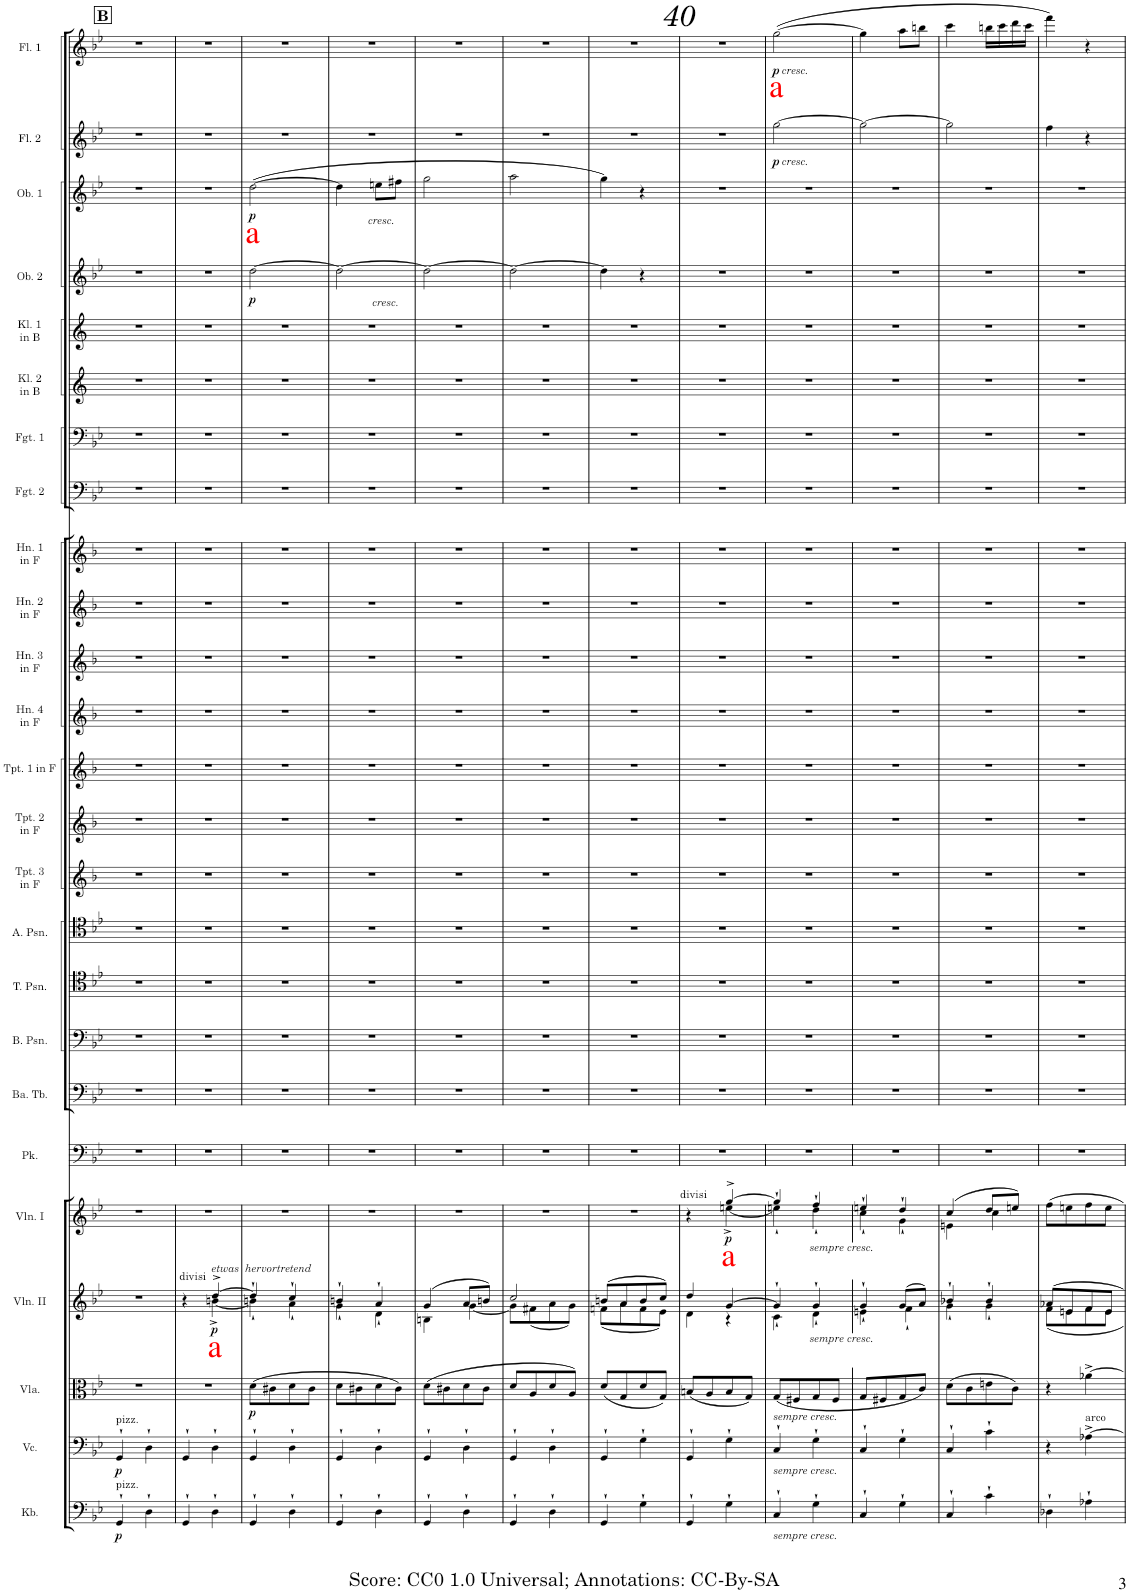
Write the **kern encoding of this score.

**kern	**dynam	**kern	**dynam	**kern	**dynam	**kern	**text	**dynam	**kern	**text	**dynam	**kern	**kern	**kern	**kern	**kern	**kern	**kern	**kern	**kern	**kern	**kern	**kern	**kern	**kern	**kern	**kern	**kern	**dynam	**kern	**text	**dynam	**kern	**dynam	**kern	**text	**dynam
*part25	*part25	*part24	*part24	*part23	*part23	*part22	*part22	*part22	*part21	*part21	*part21	*part20	*part19	*part18	*part17	*part16	*part15	*part14	*part13	*part12	*part11	*part10	*part9	*part8	*part7	*part6	*part5	*part4	*part4	*part3	*part3	*part3	*part2	*part2	*part1	*part1	*part1
*staff25	*staff25	*staff24	*staff24	*staff23	*staff23	*staff22	*staff22	*staff22	*staff21	*staff21	*staff21	*staff20	*staff19	*staff18	*staff17	*staff16	*staff15	*staff14	*staff13	*staff12	*staff11	*staff10	*staff9	*staff8	*staff7	*staff6	*staff5	*staff4	*staff4	*staff3	*staff3	*staff3	*staff2	*staff2	*staff1	*staff1	*staff1
*I"Kontrabässe	*	*I"Violoncellos	*	*I"Violen	*	*I"Violinen II	*	*	*I"Violinen I	*	*	*I"Pauken	*I"Bass Tuba	*I"Bassposaune	*I"Tenorposaune	*I"Altposaune	*I"Trompete 3 in F	*I"Trompete 2 in F	*I"Trompete 1 in F	*I"Horn 4 in F	*I"Horn 3 in F	*I"Horn 2 in F	*I"Horn 1 in F	*I"Fagott 2	*I"Fagott 1	*I"Klarinette 2 in B	*I"Klarinette 1 in B	*I"Oboe 2	*	*I"Oboe 1	*	*	*I"Flöte 2	*	*I"Flöte 1	*	*
*I'Kb.	*	*I'Vc.	*	*	*	*I'Vln. II	*	*	*I'Vln. I	*	*	*I'Pk.	*I'Ba. Tb.	*I'B. Psn.	*I'T. Psn.	*I'A. Psn.	*I'Tpt. 3 in F	*I'Tpt. 2 in F	*I'Tpt. 1 in F	*I'Hn. 4 in F	*I'Hn. 3  in F	*I'Hn. 2  in F	*I'Hn. 1 in F	*I'Fgt. 2	*I'Fgt. 1	*I'Kl. 2 in B	*I'Kl. 1  in B	*I'Ob. 2	*	*I'Ob. 1	*	*	*I'Fl. 2	*	*I'Fl. 1	*	*
!!LO:PB:g=z
*clefF4	*	*clefF4	*	*clefC3	*	*clefG2	*	*	*clefG2	*	*	*clefF4	*clefF4	*clefF4	*clefC4	*clefC4	*clefG2	*clefG2	*clefG2	*clefG2	*clefG2	*clefG2	*clefG2	*clefF4	*clefF4	*clefG2	*clefG2	*clefG2	*	*clefG2	*	*	*clefG2	*	*clefG2	*	*
*Trd7c12	*	*	*	*	*	*	*	*	*	*	*	*	*	*	*	*	*Trd-3c-5	*Trd-3c-5	*Trd-3c-5	*Trd4c7	*Trd4c7	*Trd4c7	*Trd4c7	*	*	*Trd1c2	*Trd1c2	*	*	*	*	*	*	*	*	*	*
*k[b-e-]	*	*k[b-e-]	*	*k[b-e-]	*	*k[b-e-]	*	*	*k[b-e-]	*	*	*k[b-e-]	*k[b-e-]	*k[b-e-]	*k[b-e-]	*k[b-e-]	*k[b-]	*k[b-]	*k[b-]	*k[b-]	*k[b-]	*k[b-]	*k[b-]	*k[b-e-]	*k[b-e-]	*k[]	*k[]	*k[b-e-]	*	*k[b-e-]	*	*	*k[b-e-]	*	*k[b-e-]	*	*
*M2/4	*	*M2/4	*	*M2/4	*	*M2/4	*	*	*M2/4	*	*	*M2/4	*M2/4	*M2/4	*M2/4	*M2/4	*M2/4	*M2/4	*M2/4	*M2/4	*M2/4	*M2/4	*M2/4	*M2/4	*M2/4	*M2/4	*M2/4	*M2/4	*	*M2/4	*	*	*M2/4	*	*M2/4	*	*
!!LO:REH:place=s1:a:B:cj:fs=14:t=B
=33	=33	=33	=33	=33	=33	=33	=33	=33	=33	=33	=33	=33	=33	=33	=33	=33	=33	=33	=33	=33	=33	=33	=33	=33	=33	=33	=33	=33	=33	=33	=33	=33	=33	=33	=33	=33	=33
!	!	!LO:TX:a:t=pizz.	!	!	!	!	!	!	!	!	!	!	!	!	!	!	!	!	!	!	!	!	!	!	!	!	!	!	!	!	!	!	!	!	!	!	!
!LO:TX:a:t=pizz.	!	!	!	!	!	!	!	!	!	!	!	!	!	!	!	!	!	!	!	!	!	!	!	!	!	!	!	!	!	!	!	!	!	!	!	!	!
!	!LO:DY:b	!	!LO:DY:b	!	!	!	!	!	!	!	!	!	!	!	!	!	!	!	!	!	!	!	!	!	!	!	!	!	!	!	!	!	!	!	!	!	!
4GG`>/	p	4GG`>/	p	2r	.	2r	.	.	2r	.	.	2r	2r	2r	2r	2r	2r	2r	2r	2r	2r	2r	2r	2r	2r	2r	2r	2r	.	2r	.	.	2r	.	2r	.	.
4D`>\	.	4D`>\	.	.	.	.	.	.	.	.	.	.	.	.	.	.	.	.	.	.	.	.	.	.	.	.	.	.	.	.	.	.	.	.	.	.	.
=34	=34	=34	=34	=34	=34	=34	=34	=34	=34	=34	=34	=34	=34	=34	=34	=34	=34	=34	=34	=34	=34	=34	=34	=34	=34	=34	=34	=34	=34	=34	=34	=34	=34	=34	=34	=34	=34
*	*	*	*	*	*	*^	*	*	*	*	*	*	*	*	*	*	*	*	*	*	*	*	*	*	*	*	*	*	*	*	*	*	*	*	*	*	*
!	!	!	!	!	!	!LO:TX:a:t=divisi	!	!	!	!	!	!	!	!	!	!	!	!	!	!	!	!	!	!	!	!	!	!	!	!	!	!	!	!	!	!	!	!
4GG`>/	.	4GG`>/	.	2r	.	4r	4ryy	.	.	2r	.	.	2r	2r	2r	2r	2r	2r	2r	2r	2r	2r	2r	2r	2r	2r	2r	2r	2r	.	2r	.	.	2r	.	2r	.	.
!	!	!	!	!	!	!LO:TX:a:i:t=etwas  hervortretend	!	!	!	!	!	!	!	!	!	!	!	!	!	!	!	!	!	!	!	!	!	!	!	!	!	!	!	!	!	!	!	!
!	!	!	!	!	!	!	!	!LO:LY:b:color=#FF0000	!LO:DY:b	!	!	!	!	!	!	!	!	!	!	!	!	!	!	!	!	!	!	!	!	!	!	!	!	!	!	!	!	!
4D`>\	.	4D`>\	.	.	.	[4dd^>/	[4bn^<\	a	p	.	.	.	.	.	.	.	.	.	.	.	.	.	.	.	.	.	.	.	.	.	.	.	.	.	.	.	.	.
=35	=35	=35	=35	=35	=35	=35	=35	=35	=35	=35	=35	=35	=35	=35	=35	=35	=35	=35	=35	=35	=35	=35	=35	=35	=35	=35	=35	=35	=35	=35	=35	=35	=35	=35	=35	=35	=35	=35
!	!	!	!	!	!LO:DY:b	!	!	!	!	!	!	!	!	!	!	!	!	!	!	!	!	!	!	!	!	!	!	!	!	!LO:DY:b	!	!LO:LY:b:color=#FF0000	!LO:DY:b	!	!	!	!	!
4GG`>/	.	4GG`>/	.	(8d\L	p	4dd`</]	4bn`>\]	.	.	2r	.	.	2r	2r	2r	2r	2r	2r	2r	2r	2r	2r	2r	2r	2r	2r	2r	2r	[2dd\	p	([2dd\	a	p	2r	.	2r	.	.
.	.	.	.	8c#X\	.	.	.	.	.	.	.	.	.	.	.	.	.	.	.	.	.	.	.	.	.	.	.	.	.	.	.	.	.	.	.	.	.	.
4D`>\	.	4D`>\	.	8d\	.	4cc`</	4a`>\	.	.	.	.	.	.	.	.	.	.	.	.	.	.	.	.	.	.	.	.	.	.	.	.	.	.	.	.	.	.	.
.	.	.	.	8c#\J	.	.	.	.	.	.	.	.	.	.	.	.	.	.	.	.	.	.	.	.	.	.	.	.	.	.	.	.	.	.	.	.	.	.
=36	=36	=36	=36	=36	=36	=36	=36	=36	=36	=36	=36	=36	=36	=36	=36	=36	=36	=36	=36	=36	=36	=36	=36	=36	=36	=36	=36	=36	=36	=36	=36	=36	=36	=36	=36	=36	=36	=36
!	!	!	!	!	!	!	!	!	!	!	!	!	!	!	!	!	!	!	!	!	!	!	!	!	!	!	!	!	!LO:TX:b:i:t=cresc.	!	!	!	!	!	!	!	!	!
4GG`>/	.	4GG`>/	.	8d\L	.	4bn`</	4g`>\	.	.	2r	.	.	2r	2r	2r	2r	2r	2r	2r	2r	2r	2r	2r	2r	2r	2r	2r	2r	2dd\_	.	4dd\]	.	.	2r	.	2r	.	.
.	.	.	.	8c#X\	.	.	.	.	.	.	.	.	.	.	.	.	.	.	.	.	.	.	.	.	.	.	.	.	.	.	.	.	.	.	.	.	.	.
!	!	!	!	!	!	!	!	!	!	!	!	!	!	!	!	!	!	!	!	!	!	!	!	!	!	!	!	!	!	!	!LO:TX:b:i:t=cresc.	!	!	!	!	!	!	!
4D`>\	.	4D`>\	.	8d\	.	4a`</	4d`>\	.	.	.	.	.	.	.	.	.	.	.	.	.	.	.	.	.	.	.	.	.	.	.	8een\L	.	.	.	.	.	.	.
.	.	.	.	8c#\J)	.	.	.	.	.	.	.	.	.	.	.	.	.	.	.	.	.	.	.	.	.	.	.	.	.	.	8ff#X\J	.	.	.	.	.	.	.
=37	=37	=37	=37	=37	=37	=37	=37	=37	=37	=37	=37	=37	=37	=37	=37	=37	=37	=37	=37	=37	=37	=37	=37	=37	=37	=37	=37	=37	=37	=37	=37	=37	=37	=37	=37	=37	=37	=37
4GG`>/	.	4GG`>/	.	(8d\L	.	(4g/	4Bn\	.	.	2r	.	.	2r	2r	2r	2r	2r	2r	2r	2r	2r	2r	2r	2r	2r	2r	2r	2r	2dd\_	.	2gg\	.	.	2r	.	2r	.	.
.	.	.	.	8c#X\	.	.	.	.	.	.	.	.	.	.	.	.	.	.	.	.	.	.	.	.	.	.	.	.	.	.	.	.	.	.	.	.	.	.
4D`>\	.	4D`>\	.	8d\	.	8a/L	[4g\	.	.	.	.	.	.	.	.	.	.	.	.	.	.	.	.	.	.	.	.	.	.	.	.	.	.	.	.	.	.	.
.	.	.	.	8c#\J	.	8bn/J)	.	.	.	.	.	.	.	.	.	.	.	.	.	.	.	.	.	.	.	.	.	.	.	.	.	.	.	.	.	.	.	.
=38	=38	=38	=38	=38	=38	=38	=38	=38	=38	=38	=38	=38	=38	=38	=38	=38	=38	=38	=38	=38	=38	=38	=38	=38	=38	=38	=38	=38	=38	=38	=38	=38	=38	=38	=38	=38	=38	=38
4GG`>/	.	4GG`>/	.	8d/L	.	2cc/	8g\L]	.	.	2r	.	.	2r	2r	2r	2r	2r	2r	2r	2r	2r	2r	2r	2r	2r	2r	2r	2r	2dd\_	.	2aa\	.	.	2r	.	2r	.	.
.	.	.	.	8A/	.	.	(8f#X\	.	.	.	.	.	.	.	.	.	.	.	.	.	.	.	.	.	.	.	.	.	.	.	.	.	.	.	.	.	.	.
4D`>\	.	4D`>\	.	8d/	.	.	8a\	.	.	.	.	.	.	.	.	.	.	.	.	.	.	.	.	.	.	.	.	.	.	.	.	.	.	.	.	.	.	.
.	.	.	.	8A/J)	.	.	8g\J)	.	.	.	.	.	.	.	.	.	.	.	.	.	.	.	.	.	.	.	.	.	.	.	.	.	.	.	.	.	.	.
=39	=39	=39	=39	=39	=39	=39	=39	=39	=39	=39	=39	=39	=39	=39	=39	=39	=39	=39	=39	=39	=39	=39	=39	=39	=39	=39	=39	=39	=39	=39	=39	=39	=39	=39	=39	=39	=39	=39
4GG`>/	.	4GG`>/	.	(8d/L	.	(8bn/L	(8fn\L	.	.	2r	.	.	2r	2r	2r	2r	2r	2r	2r	2r	2r	2r	2r	2r	2r	2r	2r	2r	4dd\]	.	4gg\)	.	.	2r	.	2r	.	.
.	.	.	.	8G/	.	8a/	8a\	.	.	.	.	.	.	.	.	.	.	.	.	.	.	.	.	.	.	.	.	.	.	.	.	.	.	.	.	.	.	.
4G`>\	.	4G`>\	.	8d/	.	8b/	8f\	.	.	.	.	.	.	.	.	.	.	.	.	.	.	.	.	.	.	.	.	.	4r	.	4r	.	.	.	.	.	.	.
.	.	.	.	8G/J)	.	8cc/J)	8e-\J)	.	.	.	.	.	.	.	.	.	.	.	.	.	.	.	.	.	.	.	.	.	.	.	.	.	.	.	.	.	.	.
=40	=40	=40	=40	=40	=40	=40	=40	=40	=40	=40	=40	=40	=40	=40	=40	=40	=40	=40	=40	=40	=40	=40	=40	=40	=40	=40	=40	=40	=40	=40	=40	=40	=40	=40	=40	=40	=40	=40
*	*	*	*	*	*	*	*	*	*	*^	*	*	*	*	*	*	*	*	*	*	*	*	*	*	*	*	*	*	*	*	*	*	*	*	*	*	*	*
!	!	!	!	!	!	!	!	!	!	!LO:TX:a:t=divisi	!	!	!	!	!	!	!	!	!	!	!	!	!	!	!	!	!	!	!	!	!	!	!	!	!	!	!	!	!
4GG`>/	.	4GG`>/	.	(8Bn/L	.	4dd/	4d\	.	.	4r	4ryy	.	.	2r	2r	2r	2r	2r	2r	2r	2r	2r	2r	2r	2r	2r	2r	2r	2r	2r	.	2r	.	.	2r	.	2r	.	.
.	.	.	.	8A/	.	.	.	.	.	.	.	.	.	.	.	.	.	.	.	.	.	.	.	.	.	.	.	.	.	.	.	.	.	.	.	.	.	.	.
!	!	!	!	!	!	!	!	!	!	!	!	!LO:LY:b:color=#FF0000	!LO:DY:b	!	!	!	!	!	!	!	!	!	!	!	!	!	!	!	!	!	!	!	!	!	!	!	!	!	!
4G`>\	.	4G`>\	.	8B/	.	[4g/	4r	.	.	[4gg^>/	[4een^<\	a	p	.	.	.	.	.	.	.	.	.	.	.	.	.	.	.	.	.	.	.	.	.	.	.	.	.	.
.	.	.	.	8G/J)	.	.	.	.	.	.	.	.	.	.	.	.	.	.	.	.	.	.	.	.	.	.	.	.	.	.	.	.	.	.	.	.	.	.	.
=41	=41	=41	=41	=41	=41	=41	=41	=41	=41	=41	=41	=41	=41	=41	=41	=41	=41	=41	=41	=41	=41	=41	=41	=41	=41	=41	=41	=41	=41	=41	=41	=41	=41	=41	=41	=41	=41	=41	=41
!	!	!	!	!	!	!	!	!	!	!	!	!	!	!	!	!	!	!	!	!	!	!	!	!	!	!	!	!	!	!	!	!	!	!	!	!	!LO:TX:b:i:t=cresc.	!	!
!	!	!	!	!	!	!	!	!	!	!	!	!	!	!	!	!	!	!	!	!	!	!	!	!	!	!	!	!	!	!	!	!	!	!	!LO:TX:b:i:t=cresc.	!	!	!	!
!	!	!	!	!LO:TX:b:i:t=sempre cresc.	!	!	!	!	!	!	!	!	!	!	!	!	!	!	!	!	!	!	!	!	!	!	!	!	!	!	!	!	!	!	!	!	!	!	!
!	!	!LO:TX:b:i:t=sempre cresc.	!	!	!	!	!	!	!	!	!	!	!	!	!	!	!	!	!	!	!	!	!	!	!	!	!	!	!	!	!	!	!	!	!	!	!	!	!
!LO:TX:b:i:t=sempre cresc.	!	!	!	!	!	!	!	!	!	!	!	!	!	!	!	!	!	!	!	!	!	!	!	!	!	!	!	!	!	!	!	!	!	!	!	!	!	!	!
!	!	!	!	!	!	!	!	!	!	!	!	!	!	!	!	!	!	!	!	!	!	!	!	!	!	!	!	!	!	!	!	!	!	!	!	!LO:DY:b	!	!LO:LY:b:color=#FF0000	!LO:DY:b
4C`>/	.	4C`>/	.	(<8G/L	.	4g`</]	4c`>\	.	.	4gg`</]	4een`>\]	.	.	2r	2r	2r	2r	2r	2r	2r	2r	2r	2r	2r	2r	2r	2r	2r	2r	2r	.	2r	.	.	[2gg\	p	([2gg\	a	p
.	.	.	.	8F#X/	.	.	.	.	.	.	.	.	.	.	.	.	.	.	.	.	.	.	.	.	.	.	.	.	.	.	.	.	.	.	.	.	.	.	.
!	!	!	!	!	!	!	!	!	!	!LO:TX:b:i:t=sempre cresc.	!	!	!	!	!	!	!	!	!	!	!	!	!	!	!	!	!	!	!	!	!	!	!	!	!	!	!	!	!
!	!	!	!	!	!	!LO:TX:b:i:t=sempre cresc.	!	!	!	!	!	!	!	!	!	!	!	!	!	!	!	!	!	!	!	!	!	!	!	!	!	!	!	!	!	!	!	!	!
4G`>\	.	4G`>\	.	8G/	.	4g`</	4d`>\	.	.	4ff`</	4dd`>\	.	.	.	.	.	.	.	.	.	.	.	.	.	.	.	.	.	.	.	.	.	.	.	.	.	.	.	.
.	.	.	.	8F#/J	.	.	.	.	.	.	.	.	.	.	.	.	.	.	.	.	.	.	.	.	.	.	.	.	.	.	.	.	.	.	.	.	.	.	.
=42	=42	=42	=42	=42	=42	=42	=42	=42	=42	=42	=42	=42	=42	=42	=42	=42	=42	=42	=42	=42	=42	=42	=42	=42	=42	=42	=42	=42	=42	=42	=42	=42	=42	=42	=42	=42	=42	=42	=42
4C`>/	.	4C`>/	.	8G/L	.	4g`</	4en`>\	.	.	4een`</	4cc`>\	.	.	2r	2r	2r	2r	2r	2r	2r	2r	2r	2r	2r	2r	2r	2r	2r	2r	2r	.	2r	.	.	2gg\_	.	4gg\]	.	.
.	.	.	.	8F#X/	.	.	.	.	.	.	.	.	.	.	.	.	.	.	.	.	.	.	.	.	.	.	.	.	.	.	.	.	.	.	.	.	.	.	.
4G`>\	.	4G`>\	.	8G/	.	(8g/L	4f`<\	.	.	4dd`</	4g`>\	.	.	.	.	.	.	.	.	.	.	.	.	.	.	.	.	.	.	.	.	.	.	.	.	.	8aa\L	.	.
.	.	.	.	8c/J)	.	8a/J)	.	.	.	.	.	.	.	.	.	.	.	.	.	.	.	.	.	.	.	.	.	.	.	.	.	.	.	.	.	.	8bbn\J	.	.
=43	=43	=43	=43	=43	=43	=43	=43	=43	=43	=43	=43	=43	=43	=43	=43	=43	=43	=43	=43	=43	=43	=43	=43	=43	=43	=43	=43	=43	=43	=43	=43	=43	=43	=43	=43	=43	=43	=43	=43
4C`>/	.	4C`>/	.	(8d\L	.	4b-X`</	4g`>\	.	.	(4cc/	4en\	.	.	2r	2r	2r	2r	2r	2r	2r	2r	2r	2r	2r	2r	2r	2r	2r	2r	2r	.	2r	.	.	2gg\]	.	4ccc\	.	.
.	.	.	.	8c\	.	.	.	.	.	.	.	.	.	.	.	.	.	.	.	.	.	.	.	.	.	.	.	.	.	.	.	.	.	.	.	.	.	.	.
4c`>\	.	4c`>\	.	8en\	.	4b-`</	4g`>\	.	.	8dd/L	4cc\	.	.	.	.	.	.	.	.	.	.	.	.	.	.	.	.	.	.	.	.	.	.	.	.	.	16bbn\LL	.	.
.	.	.	.	.	.	.	.	.	.	.	.	.	.	.	.	.	.	.	.	.	.	.	.	.	.	.	.	.	.	.	.	.	.	.	.	.	16ccc\	.	.
.	.	.	.	8c\J)	.	.	.	.	.	8een/J)	.	.	.	.	.	.	.	.	.	.	.	.	.	.	.	.	.	.	.	.	.	.	.	.	.	.	16ddd\	.	.
.	.	.	.	.	.	.	.	.	.	.	.	.	.	.	.	.	.	.	.	.	.	.	.	.	.	.	.	.	.	.	.	.	.	.	.	.	16ccc\JJ	.	.
*	*	*	*	*	*	*	*	*	*	*v	*v	*	*	*	*	*	*	*	*	*	*	*	*	*	*	*	*	*	*	*	*	*	*	*	*	*	*	*	*
=44	=44	=44	=44	=44	=44	=44	=44	=44	=44	=44	=44	=44	=44	=44	=44	=44	=44	=44	=44	=44	=44	=44	=44	=44	=44	=44	=44	=44	=44	=44	=44	=44	=44	=44	=44	=44	=44	=44
4D-X`\	.	4r	.	4r	.	8a-X/L	8f\L	.	.	8ff\L	.	.	2r	2r	2r	2r	2r	2r	2r	2r	2r	2r	2r	2r	2r	2r	2r	2r	2r	.	2r	.	.	4ff\	.	4fff\)	.	.
.	.	.	.	.	.	8en/	8e\	.	.	8een\	.	.	.	.	.	.	.	.	.	.	.	.	.	.	.	.	.	.	.	.	.	.	.	.	.	.	.	.
!	!	!LO:TX:a:t=arco	!	!	!	!	!	!	!	!	!	!	!	!	!	!	!	!	!	!	!	!	!	!	!	!	!	!	!	!	!	!	!	!	!	!	!	!
4A-X`\	.	[4A-X^>\	.	[4a-X^>\	.	8f/	8f\	.	.	8ff\	.	.	.	.	.	.	.	.	.	.	.	.	.	.	.	.	.	.	.	.	.	.	.	4r	.	4r	.	.
.	.	.	.	.	.	8e/J	8e\J	.	.	8ee\J	.	.	.	.	.	.	.	.	.	.	.	.	.	.	.	.	.	.	.	.	.	.	.	.	.	.	.	.
*	*	*	*	*	*	*v	*v	*	*	*	*	*	*	*	*	*	*	*	*	*	*	*	*	*	*	*	*	*	*	*	*	*	*	*	*	*	*	*
=	=	=	=	=	=	=	=	=	=	=	=	=	=	=	=	=	=	=	=	=	=	=	=	=	=	=	=	=	=	=	=	=	=	=	=	=	=
*-	*-	*-	*-	*-	*-	*-	*-	*-	*-	*-	*-	*-	*-	*-	*-	*-	*-	*-	*-	*-	*-	*-	*-	*-	*-	*-	*-	*-	*-	*-	*-	*-	*-	*-	*-	*-	*-
